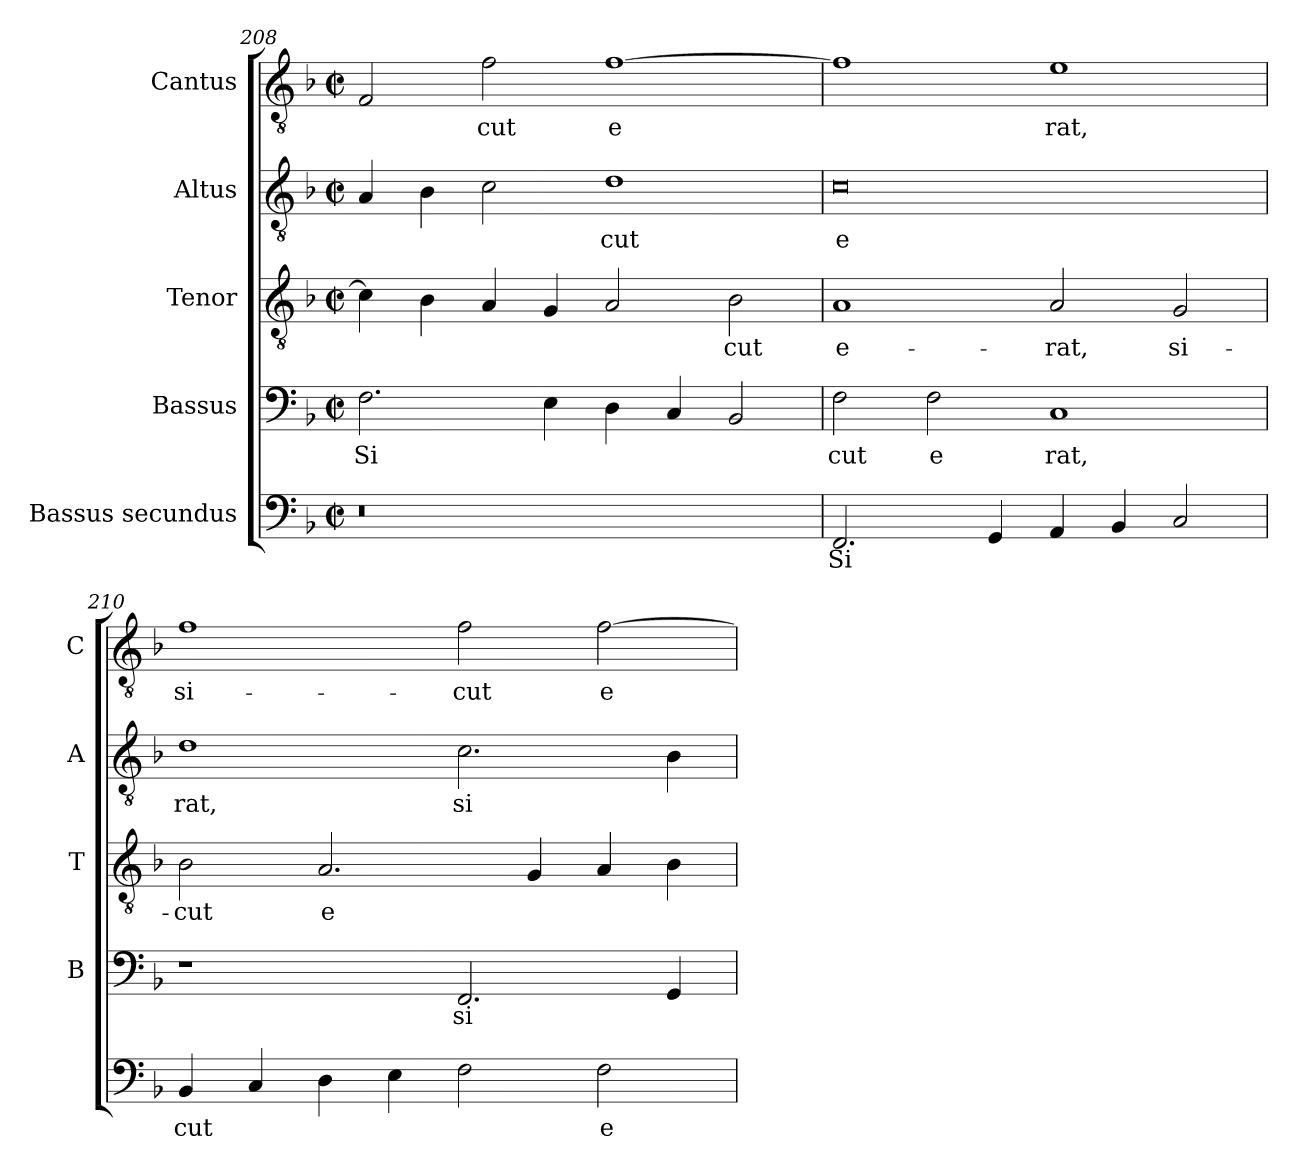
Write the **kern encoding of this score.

**kern	**text	**kern	**text	**kern	**text	**kern	**text	**kern	**text
*part5	*part5	*part4	*part4	*part3	*part3	*part2	*part2	*part1	*part1
*staff5	*staff5	*staff4	*staff4	*staff3	*staff3	*staff2	*staff2	*staff1	*staff1
*I"Bassus  secundus	*	*I"Bassus	*	*I"Tenor	*	*I"Altus	*	*I"Cantus	*
*	*	*I'B	*	*I'T	*	*I'A	*	*I'C	*
*clefF4	*	*clefF4	*	*clefGv2	*	*clefGv2	*	*clefGv2	*
*k[b-]	*	*k[b-]	*	*k[b-]	*	*k[b-]	*	*k[b-]	*
*F:	*	*F:	*	*F:	*	*F:	*	*F:	*
*M2/2	*	*M2/2	*	*M2/2	*	*M2/2	*	*M2/2	*
*met(c|)	*	*met(c|)	*	*met(c|)	*	*met(c|)	*	*met(c|)	*
=208	=208	=208	=208	=208	=208	=208	=208	=208	=208
!	!	!	!LO:LY:b:cj	!	!LO:LY:b:cj	!	!LO:LY:b:cj	!	!LO:LY:b:cj
0r	.	2.F\	Si	4c\]	--	4A/	.	2F/	--
!	!	!	!	!	!LO:LY:b:cj	!	!LO:LY:b:cj	!	!
.	.	.	.	4B-\	--	4B-\	.	.	.
!	!	!	!	!	!LO:LY:b:cj	!	!LO:LY:b:cj	!	!LO:LY:b:cj
.	.	.	.	4A/	--	2c\	.	2f\	-cut
!	!	!	!LO:LY:b:cj	!	!LO:LY:b:cj	!	!	!	!
.	.	4E\	.	4G/	--	.	.	.	.
!	!	!	!LO:LY:b:cj	!	!LO:LY:b:cj	!	!LO:LY:b:cj	!	!LO:LY:b:cj
.	.	4D\	.	2A/	--	1d	cut	[>1f	e-
!	!	!	!LO:LY:b:cj	!	!	!	!	!	!
.	.	4C/	.	.	.	.	.	.	.
!	!	!	!LO:LY:b:cj	!	!LO:LY:b:cj	!	!	!	!
.	.	2BB-/	.	2B-\	-cut	.	.	.	.
=209	=209	=209	=209	=209	=209	=209	=209	=209	=209
!	!LO:LY:b:cj	!	!LO:LY:b:cj	!	!LO:LY:b:cj	!	!LO:LY:b:cj	!	!LO:LY:b:cj
2.FF/	Si	2F\	cut	1A	e-	0c	e	1f]	--
!	!	!	!LO:LY:b:cj	!	!	!	!	!	!
.	.	2F\	e	.	.	.	.	.	.
!	!LO:LY:b:cj	!	!	!	!	!	!	!	!
4GG/	.	.	.	.	.	.	.	.	.
!	!LO:LY:b:cj	!	!LO:LY:b:cj	!	!LO:LY:b:cj	!	!	!	!LO:LY:b:cj
4AA/	.	1C	rat,	2A/	-rat,	.	.	1e	-rat,
!	!LO:LY:b:cj	!	!	!	!	!	!	!	!
4BB-/	.	.	.	.	.	.	.	.	.
!	!LO:LY:b:cj	!	!	!	!LO:LY:b:cj	!	!	!	!
2C/	.	.	.	2G/	si-	.	.	.	.
=210	=210	=210	=210	=210	=210	=210	=210	=210	=210
!	!LO:LY:b:cj	!	!	!	!LO:LY:b:cj	!	!LO:LY:b:cj	!	!LO:LY:b:cj
4BB-/	cut	1r	.	2B-\	-cut	1d	rat,	1f	si-
!	!LO:LY:b:cj	!	!	!	!	!	!	!	!
4C/	.	.	.	.	.	.	.	.	.
!	!LO:LY:b:cj	!	!	!	!LO:LY:b:cj	!	!	!	!
4D\	.	.	.	2.A/	e-	.	.	.	.
!	!LO:LY:b:cj	!	!	!	!	!	!	!	!
4E\	.	.	.	.	.	.	.	.	.
!	!LO:LY:b:cj	!	!LO:LY:b:cj	!	!	!	!LO:LY:b:cj	!	!LO:LY:b:cj
2F\	.	2.FF/	si	.	.	2.c\	si	2f\	-cut
!	!	!	!	!	!LO:LY:b:cj	!	!	!	!
.	.	.	.	4G/	--	.	.	.	.
!	!LO:LY:b:cj	!	!	!	!LO:LY:b:cj	!	!	!	!LO:LY:b:cj
2F\	e	.	.	4A/	--	.	.	[>2f\	e-
!	!	!	!LO:LY:b:cj	!	!LO:LY:b:cj	!	!LO:LY:b:cj	!	!
.	.	4GG/	.	4B-\	--	4B-\	.	.	.
=	=	=	=	=	=	=	=	=	=
*-	*-	*-	*-	*-	*-	*-	*-	*-	*-
